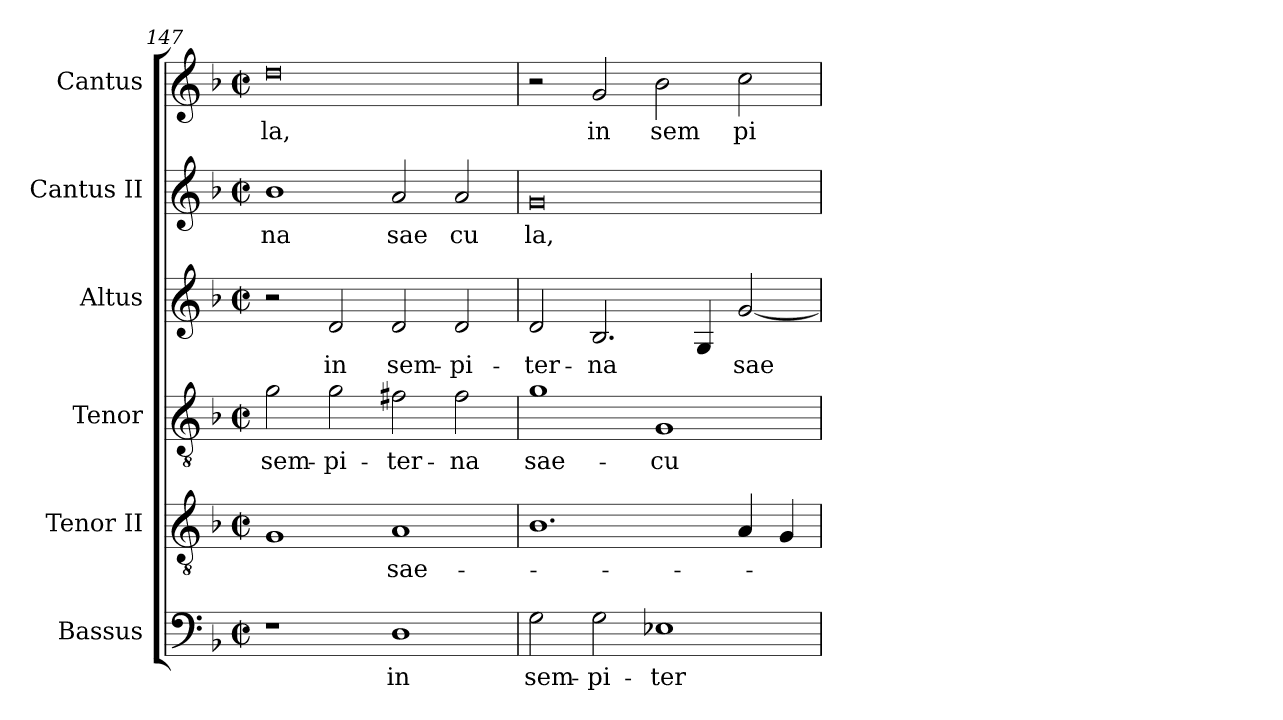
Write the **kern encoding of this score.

**kern	**text	**kern	**text	**kern	**text	**kern	**text	**kern	**text	**kern	**text
*part6	*part6	*part5	*part5	*part4	*part4	*part3	*part3	*part2	*part2	*part1	*part1
*staff6	*staff6	*staff5	*staff5	*staff4	*staff4	*staff3	*staff3	*staff2	*staff2	*staff1	*staff1
*I"Bassus	*	*I"Tenor II	*	*I"Tenor	*	*I"Altus	*	*I"Cantus II	*	*I"Cantus	*
*I'Bassus	*	*	*	*I'Tenor	*	*I'Altus	*	*I'Cantus II	*	*	*
*clefF4	*	*clefGv2	*	*clefGv2	*	*clefG2	*	*clefG2	*	*clefG2	*
*k[b-]	*	*k[b-]	*	*k[b-]	*	*k[b-]	*	*k[b-]	*	*k[b-]	*
*F:	*	*F:	*	*F:	*	*F:	*	*F:	*	*F:	*
*M2/2	*	*M2/2	*	*M2/2	*	*M2/2	*	*M2/2	*	*M2/2	*
*met(c|)	*	*met(c|)	*	*met(c|)	*	*met(c|)	*	*met(c|)	*	*met(c|)	*
=147	=147	=147	=147	=147	=147	=147	=147	=147	=147	=147	=147
!	!	!	!	!	!LO:LY:b:cj	!	!	!	!LO:LY:b:cj	!	!LO:LY:b:cj
1r	.	1G	.	2g\	sem-	2r	.	1b-	na	0dd	la,
!	!	!	!	!	!LO:LY:b:cj	!	!LO:LY:b:cj	!	!	!	!
.	.	.	.	2g\	-pi-	2d/	in	.	.	.	.
!	!LO:LY:b:cj	!	!LO:LY:b:cj	!	!LO:LY:b:cj	!	!LO:LY:b:cj	!	!LO:LY:b:cj	!	!
1D	in	1A	sae-	2f#X\	-ter-	2d/	sem-	2a/	sae	.	.
!	!	!	!	!	!LO:LY:b:cj	!	!LO:LY:b:cj	!	!LO:LY:b:cj	!	!
.	.	.	.	2f#\	-na	2d/	-pi-	2a/	cu	.	.
=148	=148	=148	=148	=148	=148	=148	=148	=148	=148	=148	=148
!	!LO:LY:b:cj	!	!	!	!LO:LY:b:cj	!	!LO:LY:b:cj	!	!LO:LY:b:cj	!	!
2G\	sem-	1.B-	.	1g	sae-	2d/	-ter-	0g	la,	2r	.
!	!LO:LY:b:cj	!	!	!	!	!	!LO:LY:b:cj	!	!	!	!LO:LY:b:cj
2G\	-pi-	.	.	.	.	2.B-/	-na	.	.	2g/	in
!	!LO:LY:b:cj	!	!	!	!LO:LY:b:cj	!	!	!	!	!	!LO:LY:b:cj
1E-X	-ter-	.	.	1G	-cu-	.	.	.	.	2b-\	sem
.	.	.	.	.	.	4G/	.	.	.	.	.
!	!	!	!	!	!	!	!LO:LY:b	!	!	!	!LO:LY:b:cj
.	.	4A/	.	.	.	[<2g/	sae-	.	.	2cc\	pi
.	.	4G/	.	.	.	.	.	.	.	.	.
=	=	=	=	=	=	=	=	=	=	=	=
*-	*-	*-	*-	*-	*-	*-	*-	*-	*-	*-	*-
